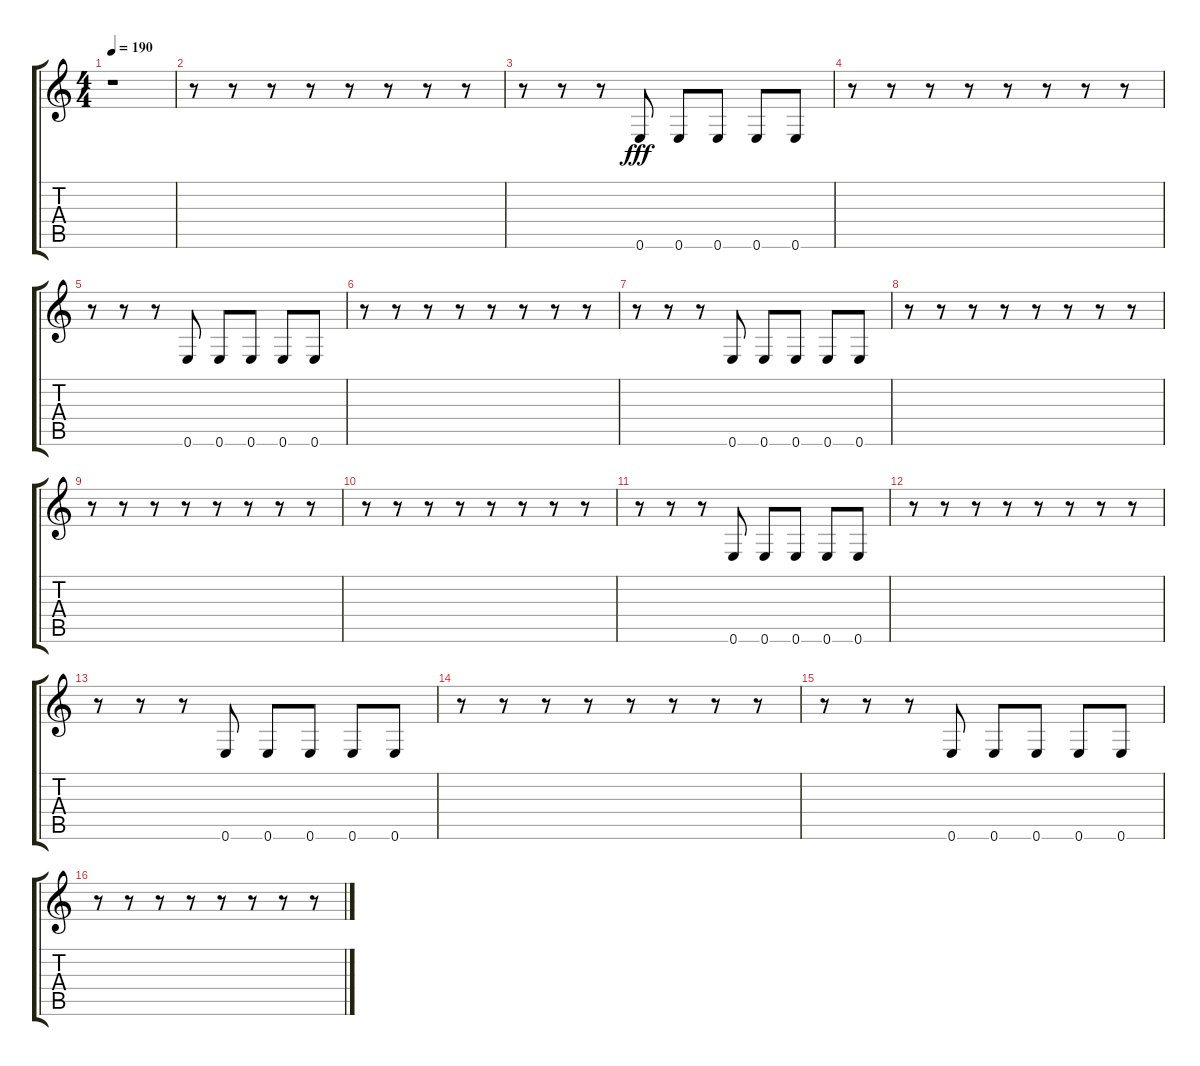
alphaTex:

\track "" {instrument electricbasspick}
\staff {score tabs}
\tuning (E4 B3 G3 D3 A2 E2) {hide}
\ts (4 4)
\tempo 190
\clef g2
\ks c
r.1{dy fff instrument electricbasspick} |
r.8 r.8 r.8 r.8 r.8 r.8 r.8 r.8 |
r.8 r.8 r.8 0.6.8 0.6.8 0.6.8 0.6.8 0.6.8 |
r.8 r.8 r.8 r.8 r.8 r.8 r.8 r.8 |
r.8 r.8 r.8 0.6.8 0.6.8 0.6.8 0.6.8 0.6.8 |
r.8 r.8 r.8 r.8 r.8 r.8 r.8 r.8 |
r.8 r.8 r.8 0.6.8 0.6.8 0.6.8 0.6.8 0.6.8 |
r.8 r.8 r.8 r.8 r.8 r.8 r.8 r.8 |
r.8 r.8 r.8 r.8 r.8 r.8 r.8 r.8 |
r.8 r.8 r.8 r.8 r.8 r.8 r.8 r.8 |
r.8 r.8 r.8 0.6.8 0.6.8 0.6.8 0.6.8 0.6.8 |
r.8 r.8 r.8 r.8 r.8 r.8 r.8 r.8 |
r.8 r.8 r.8 0.6.8 0.6.8 0.6.8 0.6.8 0.6.8 |
r.8 r.8 r.8 r.8 r.8 r.8 r.8 r.8 |
r.8 r.8 r.8 0.6.8 0.6.8 0.6.8 0.6.8 0.6.8 |
r.8 r.8 r.8 r.8 r.8 r.8 r.8 r.8
